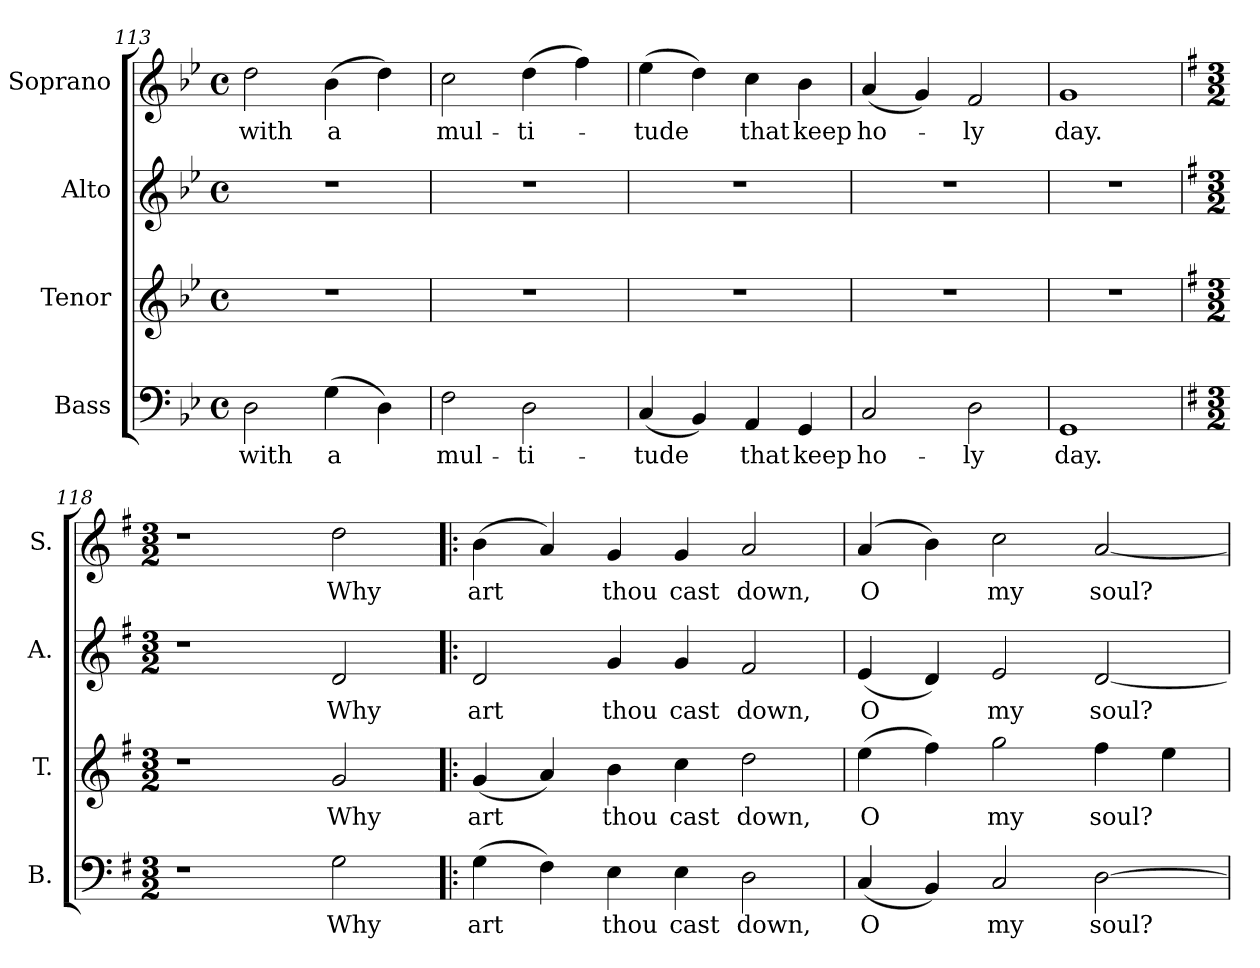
**kern	**text	**kern	**text	**kern	**text	**kern	**text
*part4	*part4	*part3	*part3	*part2	*part2	*part1	*part1
*staff4	*staff4	*staff3	*staff3	*staff2	*staff2	*staff1	*staff1
*I"Bass	*	*I"Tenor	*	*I"Alto	*	*I"Soprano	*
*I'B.	*	*I'T.	*	*I'A.	*	*I'S.	*
*clefF4	*	*clefG2	*	*clefG2	*	*clefG2	*
*k[b-e-]	*	*k[b-e-]	*	*k[b-e-]	*	*k[b-e-]	*
*g:	*	*g:	*	*g:	*	*g:	*
*M4/4	*	*M4/4	*	*M4/4	*	*M4/4	*
*met(c)	*	*met(c)	*	*met(c)	*	*met(c)	*
=113	=113	=113	=113	=113	=113	=113	=113
!	!LO:LY:b:color=#000000	!	!	!	!	!	!
!	!	!	!	!	!	!	!LO:LY:b:color=#000000
2Di\	with	1r	.	1r	.	2ddi\	with
!	!LO:LY:b:color=#000000	!	!	!	!	!	!
!	!	!	!	!	!	!	!LO:LY:b:color=#000000
(4Gi\	a	.	.	.	.	(4b-i\	a
4Di\)	.	.	.	.	.	4ddi\)	.
=114	=114	=114	=114	=114	=114	=114	=114
!	!LO:LY:b:color=#000000	!	!	!	!	!	!
!	!	!	!	!	!	!	!LO:LY:b:color=#000000
2Fi\	mul-	1r	.	1r	.	2cci\	mul-
!	!LO:LY:b:color=#000000	!	!	!	!	!	!
!	!	!	!	!	!	!	!LO:LY:b:color=#000000
2Di\	-ti-	.	.	.	.	(4ddi\	-ti-
.	.	.	.	.	.	4ffi\)	.
=115	=115	=115	=115	=115	=115	=115	=115
!	!LO:LY:b:color=#000000	!	!	!	!	!	!
!	!	!	!	!	!	!	!LO:LY:b:color=#000000
(4Ci/	-tude	1r	.	1r	.	(4ee-i\	-tude
4BB-i/)	.	.	.	.	.	4ddi\)	.
!	!LO:LY:b:color=#000000	!	!	!	!	!	!
!	!	!	!	!	!	!	!LO:LY:b:color=#000000
4AAi/	that	.	.	.	.	4cci\	that
!	!LO:LY:b:color=#000000	!	!	!	!	!	!
!	!	!	!	!	!	!	!LO:LY:b:color=#000000
4GGi/	keep	.	.	.	.	4b-i\	keep
!!LO:LB:g=z
=116	=116	=116	=116	=116	=116	=116	=116
!	!LO:LY:b:color=#000000	!	!	!	!	!	!
!	!	!	!	!	!	!	!LO:LY:b:color=#000000
2Ci/	ho-	1r	.	1r	.	(4ai/	ho-
.	.	.	.	.	.	4gi/)	.
!	!LO:LY:b:color=#000000	!	!	!	!	!	!
!	!	!	!	!	!	!	!LO:LY:b:color=#000000
2Di\	-ly	.	.	.	.	2fi/	-ly
=117	=117	=117	=117	=117	=117	=117	=117
!	!LO:LY:b:color=#000000	!	!	!	!	!	!
!	!	!	!	!	!	!	!LO:LY:b:color=#000000
1GGi	day.	1r	.	1r	.	1gi	day.
=118	=118	=118	=118	=118	=118	=118	=118
*k[f#]	*	*k[f#]	*	*k[f#]	*	*k[f#]	*
*G:	*	*G:	*	*G:	*	*G:	*
*M3/2	*	*M3/2	*	*M3/2	*	*M3/2	*
1r	.	1r	.	1r	.	1r	.
!	!LO:LY:b:color=#000000	!	!	!	!	!	!
!	!	!	!LO:LY:b:color=#000000	!	!	!	!
!	!	!	!	!	!LO:LY:b:color=#000000	!	!
!	!	!	!	!	!	!	!LO:LY:b:color=#000000
2Gi\	Why	2gi/	Why	2di/	Why	2ddi\	Why
=119!|:	=119!|:	=119!|:	=119!|:	=119!|:	=119!|:	=119!|:	=119!|:
!	!LO:LY:b:color=#000000	!	!	!	!	!	!
!	!	!	!LO:LY:b:color=#000000	!	!	!	!
!	!	!	!	!	!LO:LY:b:color=#000000	!	!
!	!	!	!	!	!	!	!LO:LY:b:color=#000000
(4Gi\	art	(4gi/	art	2di/	art	(4bi\	art
4F#i\)	.	4ai/)	.	.	.	4ai/)	.
!	!LO:LY:b:color=#000000	!	!	!	!	!	!
!	!	!	!LO:LY:b:color=#000000	!	!	!	!
!	!	!	!	!	!LO:LY:b:color=#000000	!	!
!	!	!	!	!	!	!	!LO:LY:b:color=#000000
4Ei\	thou	4bi\	thou	4gi/	thou	4gi/	thou
!	!LO:LY:b:color=#000000	!	!	!	!	!	!
!	!	!	!LO:LY:b:color=#000000	!	!	!	!
!	!	!	!	!	!LO:LY:b:color=#000000	!	!
!	!	!	!	!	!	!	!LO:LY:b:color=#000000
4Ei\	cast	4cci\	cast	4gi/	cast	4gi/	cast
!	!LO:LY:b:color=#000000	!	!	!	!	!	!
!	!	!	!LO:LY:b:color=#000000	!	!	!	!
!	!	!	!	!	!LO:LY:b:color=#000000	!	!
!	!	!	!	!	!	!	!LO:LY:b:color=#000000
2Di\	down,	2ddi\	down,	2f#i/	down,	2ai/	down,
=120	=120	=120	=120	=120	=120	=120	=120
!	!LO:LY:b:color=#000000	!	!	!	!	!	!
!	!	!	!LO:LY:b:color=#000000	!	!	!	!
!	!	!	!	!	!LO:LY:b:color=#000000	!	!
!	!	!	!	!	!	!	!LO:LY:b:color=#000000
(4Ci/	O	(4eei\	O	(4ei/	O	(4ai/	O
4BBi/)	.	4ff#i\)	.	4di/)	.	4bi\)	.
!	!LO:LY:b:color=#000000	!	!	!	!	!	!
!	!	!	!LO:LY:b:color=#000000	!	!	!	!
!	!	!	!	!	!LO:LY:b:color=#000000	!	!
!	!	!	!	!	!	!	!LO:LY:b:color=#000000
2Ci/	my	2ggi\	my	2ei/	my	2cci\	my
!	!LO:LY:b:color=#000000	!	!	!	!	!	!
!	!	!	!LO:LY:b:color=#000000	!	!	!	!
!	!	!	!	!	!LO:LY:b:color=#000000	!	!
!	!	!	!	!	!	!	!LO:LY:b:color=#000000
[2Di\	soul?	4ff#i\	soul?	[2di/	soul?	[2ai/	soul?
.	.	4eei\	.	.	.	.	.
=	=	=	=	=	=	=	=
*-	*-	*-	*-	*-	*-	*-	*-
